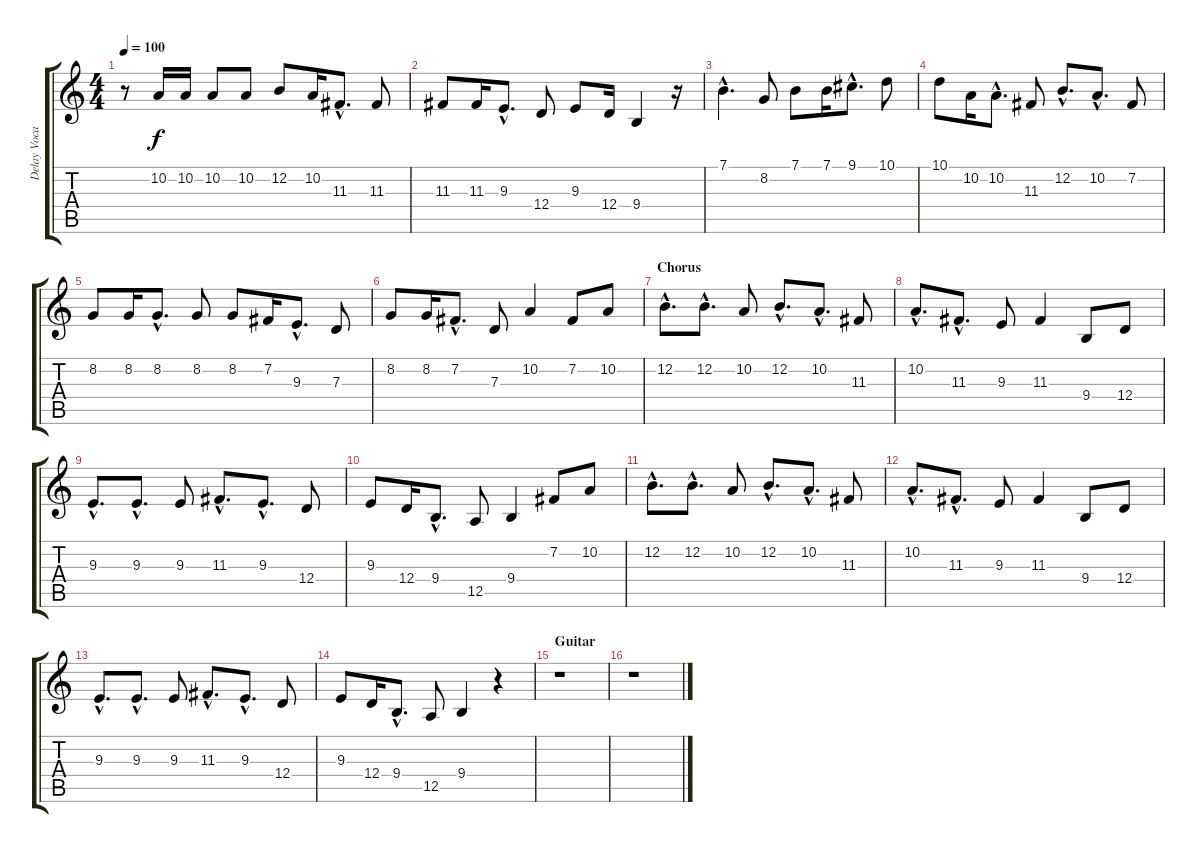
\track ("Delay Vocals" "Delay Voca") {instrument pad8sweep}
\staff {score tabs}
\tuning (E4 B3 G3 D3 A2 E2) {hide}
\ts (4 4)
\tempo 100
\clef g2
\ks c
r.8{dy f} 10.2.16 10.2.16 10.2.8 10.2.8 12.2.8 10.2.16 11.3{hac}.8{d} 11.3.8 |
11.3.8 11.3.16 9.3{hac}.8{d} 12.4.8 9.3.8 12.4.16 9.4.4 r.16 |
\section ("" "")
7.1{hac}.4{d} 8.2.8 7.1.8 7.1.16 9.1{hac}.8{d} 10.1.8 |
10.1.8 10.2.16 10.2{hac}.8{d} 11.3.8 12.2{hac}.8{d} 10.2{hac}.8{d} 7.2.8 |
8.2.8 8.2.16 8.2{hac}.8{d} 8.2.8 8.2.8 7.2.16 9.3{hac}.8{d} 7.3.8 |
8.2.8 8.2.16 7.2{hac}.8{d} 7.3.8 10.2.4 7.2.8 10.2.8 |
\section ("" "Chorus")
12.2{hac}.8{d} 12.2{hac}.8{d} 10.2.8 12.2{hac}.8{d} 10.2{hac}.8{d} 11.3.8 |
10.2{hac}.8{d} 11.3{hac}.8{d} 9.3.8 11.3.4 9.4.8 12.4.8 |
9.3{hac}.8{d} 9.3{hac}.8{d} 9.3.8 11.3{hac}.8{d} 9.3{hac}.8{d} 12.4.8 |
9.3.8 12.4.16 9.4{hac}.8{d} 12.5.8 9.4.4 7.2.8 10.2.8 |
12.2{hac}.8{d} 12.2{hac}.8{d} 10.2.8 12.2{hac}.8{d} 10.2{hac}.8{d} 11.3.8 |
10.2{hac}.8{d} 11.3{hac}.8{d} 9.3.8 11.3.4 9.4.8 12.4.8 |
9.3{hac}.8{d} 9.3{hac}.8{d} 9.3.8 11.3{hac}.8{d} 9.3{hac}.8{d} 12.4.8 |
9.3.8 12.4.16 9.4{hac}.8{d} 12.5.8 9.4.4 r.4 |
\section ("" "Guitar")
r.1 |
r.1
